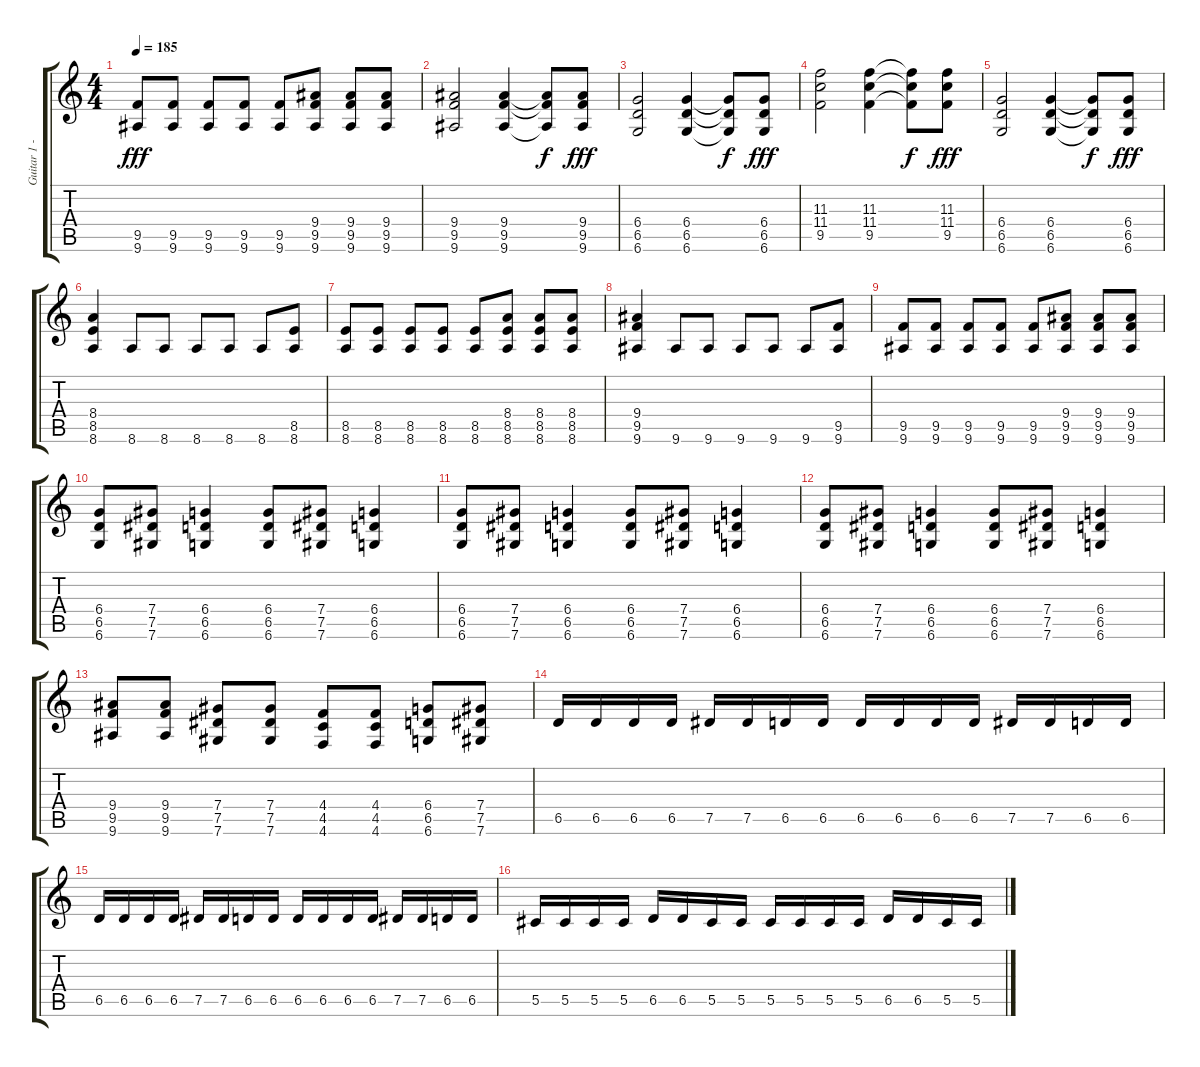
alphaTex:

\track ("Guitar 1 - Daron" "Guitar 1 -") {instrument distortionguitar}
\staff {score tabs}
\tuning (Eb4 Bb3 Gb3 Db3 Ab2 Db2) {hide}
\ts (4 4)
\tempo 185
\clef g2
\ks c
(9.5 9.6).8{dy fff} (9.5 9.6).8 (9.5 9.6).8 (9.5 9.6).8 (9.5 9.6).8 (9.4 9.5 9.6).8 (9.4 9.5 9.6).8 (9.4 9.5 9.6).8 |
(9.4 9.5 9.6).2 (9.4 9.5 9.6).4 (9.4{t} 9.5{t} 9.6{t}).8{dy f} (9.4 9.5 9.6).8{dy fff} |
(6.4 6.5 6.6).2 (6.4 6.5 6.6).4 (6.4{t} 6.5{t} 6.6{t}).8{dy f} (6.4 6.5 6.6).8{dy fff} |
(11.3 11.4 9.5).2 (11.3 11.4 9.5).4 (11.3{t} 11.4{t} 9.5{t}).8{dy f} (11.3 11.4 9.5).8{dy fff} |
(6.4 6.5 6.6).2 (6.4 6.5 6.6).4 (6.4{t} 6.5{t} 6.6{t}).8{dy f} (6.4 6.5 6.6).8{dy fff} |
(8.4 8.5 8.6).4 8.6.8 8.6.8 8.6.8 8.6.8 8.6.8 (8.5 8.6).8 |
(8.5 8.6).8 (8.5 8.6).8 (8.5 8.6).8 (8.5 8.6).8 (8.5 8.6).8 (8.4 8.5 8.6).8 (8.4 8.5 8.6).8 (8.4 8.5 8.6).8 |
(9.4 9.5 9.6).4 9.6.8 9.6.8 9.6.8 9.6.8 9.6.8 (9.5 9.6).8 |
(9.5 9.6).8 (9.5 9.6).8 (9.5 9.6).8 (9.5 9.6).8 (9.5 9.6).8 (9.4 9.5 9.6).8 (9.4 9.5 9.6).8 (9.4 9.5 9.6).8 |
(6.4 6.5 6.6).8 (7.4 7.5 7.6).8 (6.4 6.5 6.6).4 (6.4 6.5 6.6).8 (7.4 7.5 7.6).8 (6.4 6.5 6.6).4 |
(6.4 6.5 6.6).8 (7.4 7.5 7.6).8 (6.4 6.5 6.6).4 (6.4 6.5 6.6).8 (7.4 7.5 7.6).8 (6.4 6.5 6.6).4 |
(6.4 6.5 6.6).8 (7.4 7.5 7.6).8 (6.4 6.5 6.6).4 (6.4 6.5 6.6).8 (7.4 7.5 7.6).8 (6.4 6.5 6.6).4 |
(9.4 9.5 9.6).8 (9.4 9.5 9.6).8 (7.4 7.5 7.6).8 (7.4 7.5 7.6).8 (4.4 4.5 4.6).8 (4.4 4.5 4.6).8 (6.4 6.5 6.6).8 (7.4 7.5 7.6).8 |
6.5.16 6.5.16 6.5.16 6.5.16 7.5.16 7.5.16 6.5.16 6.5.16 6.5.16 6.5.16 6.5.16 6.5.16 7.5.16 7.5.16 6.5.16 6.5.16 |
6.5.16 6.5.16 6.5.16 6.5.16 7.5.16 7.5.16 6.5.16 6.5.16 6.5.16 6.5.16 6.5.16 6.5.16 7.5.16 7.5.16 6.5.16 6.5.16 |
5.5.16 5.5.16 5.5.16 5.5.16 6.5.16 6.5.16 5.5.16 5.5.16 5.5.16 5.5.16 5.5.16 5.5.16 6.5.16 6.5.16 5.5.16 5.5.16
